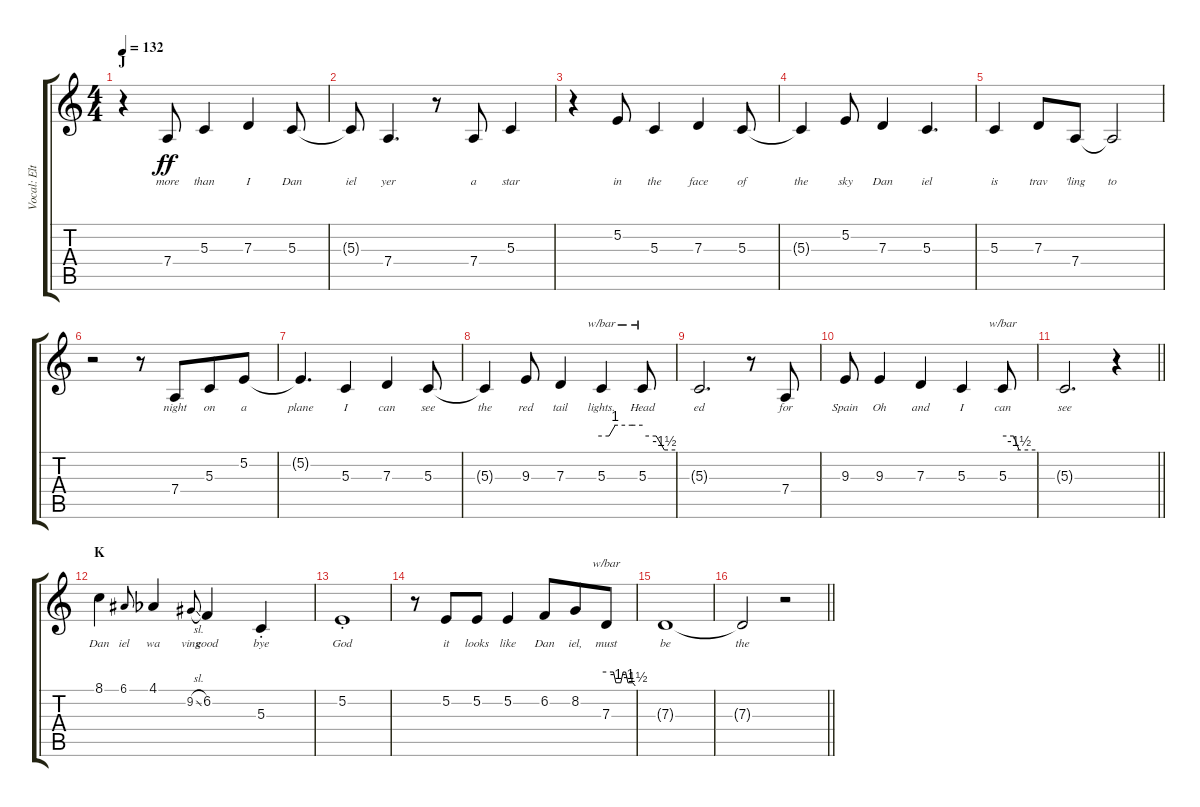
\track ("Vocal: Elton John" "Vocal: Elt") {instrument lead2sawtooth}
\staff {score tabs}
\tuning (E4 B3 G3 D3 A2 E2) {hide}
\ts (4 4)
\section ("" "J")
\tempo 132
\clef g2
\ks c
r.4{dy ff} 7.4.8{lyrics (0 "more") lyrics (1 "") lyrics (2 "") lyrics (3 "") lyrics (4 "")} 5.3.4{lyrics (0 "than") lyrics (1 "") lyrics (2 "") lyrics (3 "") lyrics (4 "")} 7.3.4{lyrics (0 "I") lyrics (1 "") lyrics (2 "") lyrics (3 "") lyrics (4 "")} 5.3.8{lyrics (0 "Dan") lyrics (1 "") lyrics (2 "") lyrics (3 "") lyrics (4 "")} |
5.3{t}.8{lyrics (0 "iel") lyrics (1 "") lyrics (2 "") lyrics (3 "") lyrics (4 "")} 7.4.4{d lyrics (0 "yer") lyrics (1 "") lyrics (2 "") lyrics (3 "") lyrics (4 "")} r.8 7.4.8{lyrics (0 "a") lyrics (1 "") lyrics (2 "") lyrics (3 "") lyrics (4 "")} 5.3.4{lyrics (0 "star") lyrics (1 "") lyrics (2 "") lyrics (3 "") lyrics (4 "")} |
r.4 5.2.8{lyrics (0 "in") lyrics (1 "") lyrics (2 "") lyrics (3 "") lyrics (4 "")} 5.3.4{lyrics (0 "the") lyrics (1 "") lyrics (2 "") lyrics (3 "") lyrics (4 "")} 7.3.4{lyrics (0 "face") lyrics (1 "") lyrics (2 "") lyrics (3 "") lyrics (4 "")} 5.3.8{lyrics (0 "of") lyrics (1 "") lyrics (2 "") lyrics (3 "") lyrics (4 "")} |
5.3{t}.4{lyrics (0 "the") lyrics (1 "") lyrics (2 "") lyrics (3 "") lyrics (4 "")} 5.2.8{lyrics (0 "sky") lyrics (1 "") lyrics (2 "") lyrics (3 "") lyrics (4 "")} 7.3.4{lyrics (0 "Dan") lyrics (1 "") lyrics (2 "") lyrics (3 "") lyrics (4 "")} 5.3.4{d lyrics (0 "iel") lyrics (1 "") lyrics (2 "") lyrics (3 "") lyrics (4 "")} |
5.3.4{lyrics (0 "is") lyrics (1 "") lyrics (2 "") lyrics (3 "") lyrics (4 "")} 7.3.8{lyrics (0 "trav") lyrics (1 "") lyrics (2 "") lyrics (3 "") lyrics (4 "")} 7.4.8{lyrics (0 "'ling") lyrics (1 "") lyrics (2 "") lyrics (3 "") lyrics (4 "")} 7.4{t}.2{lyrics (0 "to") lyrics (1 "") lyrics (2 "") lyrics (3 "") lyrics (4 "")} |
r.2 r.8 7.4.8{lyrics (0 "night") lyrics (1 "") lyrics (2 "") lyrics (3 "") lyrics (4 "") beam merge} 5.3.8{lyrics (0 "on") lyrics (1 "") lyrics (2 "") lyrics (3 "") lyrics (4 "")} 5.2.8{lyrics (0 "a") lyrics (1 "") lyrics (2 "") lyrics (3 "") lyrics (4 "")} |
5.2{t}.4{d lyrics (0 "plane") lyrics (1 "") lyrics (2 "") lyrics (3 "") lyrics (4 "")} 5.3.4{lyrics (0 "I") lyrics (1 "") lyrics (2 "") lyrics (3 "") lyrics (4 "")} 7.3.4{lyrics (0 "can") lyrics (1 "") lyrics (2 "") lyrics (3 "") lyrics (4 "")} 5.3.8{lyrics (0 "see") lyrics (1 "") lyrics (2 "") lyrics (3 "") lyrics (4 "")} |
5.3{t}.4{lyrics (0 "the") lyrics (1 "") lyrics (2 "") lyrics (3 "") lyrics (4 "")} 9.3.8{lyrics (0 "red") lyrics (1 "") lyrics (2 "") lyrics (3 "") lyrics (4 "")} 7.3.4{lyrics (0 "tail") lyrics (1 "") lyrics (2 "") lyrics (3 "") lyrics (4 "")} 5.3.4{tbe (custom default 0 0 11 0 20 4 45 4 60 4) lyrics (0 "lights.") lyrics (1 "") lyrics (2 "") lyrics (3 "") lyrics (4 "")} 5.3.8{tbe (custom default 0 0 25 0 40 -6 60 -6) lyrics (0 "Head") lyrics (1 "") lyrics (2 "") lyrics (3 "") lyrics (4 "")} |
5.3{t}.2{d lyrics (0 "ed") lyrics (1 "") lyrics (2 "") lyrics (3 "") lyrics (4 "")} r.8 7.4.8{lyrics (0 "for") lyrics (1 "") lyrics (2 "") lyrics (3 "") lyrics (4 "")} |
9.3.8{lyrics (0 "Spain") lyrics (1 "") lyrics (2 "") lyrics (3 "") lyrics (4 "")} 9.3.4{lyrics (0 "Oh") lyrics (1 "") lyrics (2 "") lyrics (3 "") lyrics (4 "")} 7.3.4{lyrics (0 "and") lyrics (1 "") lyrics (2 "") lyrics (3 "") lyrics (4 "")} 5.3.4{lyrics (0 "I") lyrics (1 "") lyrics (2 "") lyrics (3 "") lyrics (4 "")} 5.3.8{tbe (custom default 0 0 20 0 30 -6 60 -6) lyrics (0 "can") lyrics (1 "") lyrics (2 "") lyrics (3 "") lyrics (4 "")} |
\barLineRight lightlight
5.3{t}.2{d lyrics (0 "see") lyrics (1 "") lyrics (2 "") lyrics (3 "") lyrics (4 "")} r.4 |
\section ("" "K")
8.1.4{lyrics (0 "Dan") lyrics (1 "") lyrics (2 "") lyrics (3 "") lyrics (4 "")} 6.1.8{lyrics (0 "iel") lyrics (1 "") lyrics (2 "") lyrics (3 "") lyrics (4 "") gr onbeat} 4.1{acc b}.4{lyrics (0 "wa") lyrics (1 "") lyrics (2 "") lyrics (3 "") lyrics (4 "")} 9.2{sl}.8{lyrics (0 "ving") lyrics (1 "") lyrics (2 "") lyrics (3 "") lyrics (4 "") gr onbeat} 6.2.4{lyrics (0 "good") lyrics (1 "") lyrics (2 "") lyrics (3 "") lyrics (4 "")} 5.3{st}.4{lyrics (0 "bye") lyrics (1 "") lyrics (2 "") lyrics (3 "") lyrics (4 "")} |
5.2{st}.1{lyrics (0 "God") lyrics (1 "") lyrics (2 "") lyrics (3 "") lyrics (4 "")} |
r.8 5.2.8{lyrics (0 "it") lyrics (1 "") lyrics (2 "") lyrics (3 "") lyrics (4 "") beam merge} 5.2.8{lyrics (0 "looks") lyrics (1 "") lyrics (2 "") lyrics (3 "") lyrics (4 "")} 5.2.4{lyrics (0 "like") lyrics (1 "") lyrics (2 "") lyrics (3 "") lyrics (4 "")} 6.2.8{lyrics (0 "Dan") lyrics (1 "") lyrics (2 "") lyrics (3 "") lyrics (4 "") beam merge} 8.2.8{lyrics (0 "iel,") lyrics (1 "") lyrics (2 "") lyrics (3 "") lyrics (4 "")} 7.3.8{tbe (custom default 0 0 15 0 20 -4 30 -4 35 0 40 0 45 -4 55 -4 60 -6) lyrics (0 "must") lyrics (1 "") lyrics (2 "") lyrics (3 "") lyrics (4 "")} |
7.3{t}.1{lyrics (0 "be") lyrics (1 "") lyrics (2 "") lyrics (3 "") lyrics (4 "")} |
\barLineRight lightlight
7.3{t}.2{lyrics (0 "the") lyrics (1 "") lyrics (2 "") lyrics (3 "") lyrics (4 "")} r.2
